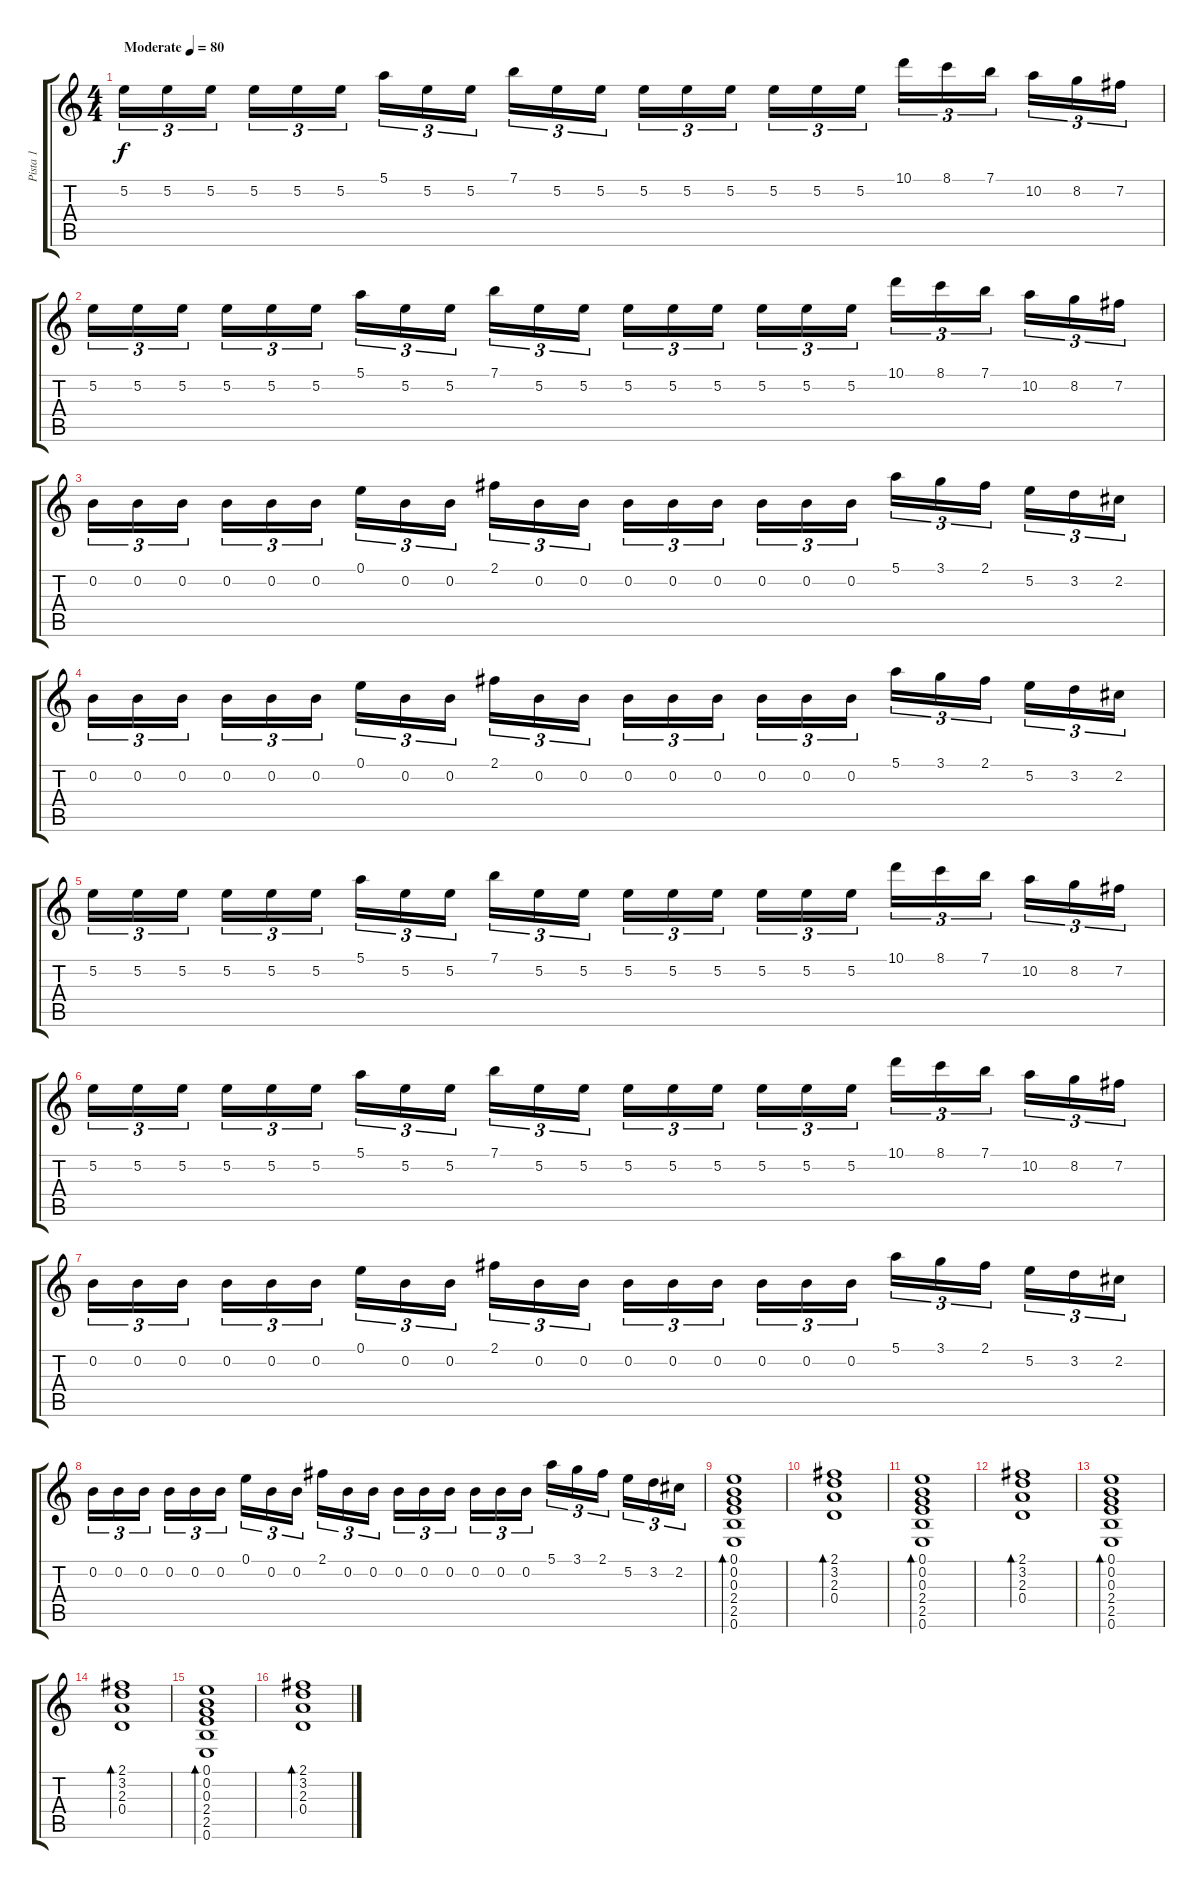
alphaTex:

\track ("Pista 1" "Pista 1") {instrument distortionguitar}
\staff {score tabs}
\tuning (E4 B3 G3 D3 A2 E2) {hide}
\ts (4 4)
\tempo (80 "Moderate")
\clef g2
\ks c
5.2.16{tu (3 2) dy f instrument distortionguitar} 5.2.16{tu (3 2)} 5.2.16{tu (3 2) beam splitsecondary} 5.2.16{tu (3 2)} 5.2.16{tu (3 2)} 5.2.16{tu (3 2)} 5.1.16{tu (3 2)} 5.2.16{tu (3 2)} 5.2.16{tu (3 2) beam splitsecondary} 7.1.16{tu (3 2)} 5.2.16{tu (3 2)} 5.2.16{tu (3 2)} 5.2.16{tu (3 2)} 5.2.16{tu (3 2)} 5.2.16{tu (3 2) beam splitsecondary} 5.2.16{tu (3 2)} 5.2.16{tu (3 2)} 5.2.16{tu (3 2)} 10.1.16{tu (3 2)} 8.1.16{tu (3 2)} 7.1.16{tu (3 2) beam splitsecondary} 10.2.16{tu (3 2)} 8.2.16{tu (3 2)} 7.2.16{tu (3 2)} |
5.2.16{tu (3 2)} 5.2.16{tu (3 2)} 5.2.16{tu (3 2) beam splitsecondary} 5.2.16{tu (3 2)} 5.2.16{tu (3 2)} 5.2.16{tu (3 2)} 5.1.16{tu (3 2)} 5.2.16{tu (3 2)} 5.2.16{tu (3 2) beam splitsecondary} 7.1.16{tu (3 2)} 5.2.16{tu (3 2)} 5.2.16{tu (3 2)} 5.2.16{tu (3 2)} 5.2.16{tu (3 2)} 5.2.16{tu (3 2) beam splitsecondary} 5.2.16{tu (3 2)} 5.2.16{tu (3 2)} 5.2.16{tu (3 2)} 10.1.16{tu (3 2)} 8.1.16{tu (3 2)} 7.1.16{tu (3 2) beam splitsecondary} 10.2.16{tu (3 2)} 8.2.16{tu (3 2)} 7.2.16{tu (3 2)} |
0.2.16{tu (3 2)} 0.2.16{tu (3 2)} 0.2.16{tu (3 2) beam splitsecondary} 0.2.16{tu (3 2)} 0.2.16{tu (3 2)} 0.2.16{tu (3 2)} 0.1.16{tu (3 2)} 0.2.16{tu (3 2)} 0.2.16{tu (3 2) beam splitsecondary} 2.1.16{tu (3 2)} 0.2.16{tu (3 2)} 0.2.16{tu (3 2)} 0.2.16{tu (3 2)} 0.2.16{tu (3 2)} 0.2.16{tu (3 2) beam splitsecondary} 0.2.16{tu (3 2)} 0.2.16{tu (3 2)} 0.2.16{tu (3 2)} 5.1.16{tu (3 2)} 3.1.16{tu (3 2)} 2.1.16{tu (3 2) beam splitsecondary} 5.2.16{tu (3 2)} 3.2.16{tu (3 2)} 2.2.16{tu (3 2)} |
0.2.16{tu (3 2)} 0.2.16{tu (3 2)} 0.2.16{tu (3 2) beam splitsecondary} 0.2.16{tu (3 2)} 0.2.16{tu (3 2)} 0.2.16{tu (3 2)} 0.1.16{tu (3 2)} 0.2.16{tu (3 2)} 0.2.16{tu (3 2) beam splitsecondary} 2.1.16{tu (3 2)} 0.2.16{tu (3 2)} 0.2.16{tu (3 2)} 0.2.16{tu (3 2)} 0.2.16{tu (3 2)} 0.2.16{tu (3 2) beam splitsecondary} 0.2.16{tu (3 2)} 0.2.16{tu (3 2)} 0.2.16{tu (3 2)} 5.1.16{tu (3 2)} 3.1.16{tu (3 2)} 2.1.16{tu (3 2) beam splitsecondary} 5.2.16{tu (3 2)} 3.2.16{tu (3 2)} 2.2.16{tu (3 2)} |
5.2.16{tu (3 2)} 5.2.16{tu (3 2)} 5.2.16{tu (3 2) beam splitsecondary} 5.2.16{tu (3 2)} 5.2.16{tu (3 2)} 5.2.16{tu (3 2)} 5.1.16{tu (3 2)} 5.2.16{tu (3 2)} 5.2.16{tu (3 2) beam splitsecondary} 7.1.16{tu (3 2)} 5.2.16{tu (3 2)} 5.2.16{tu (3 2)} 5.2.16{tu (3 2)} 5.2.16{tu (3 2)} 5.2.16{tu (3 2) beam splitsecondary} 5.2.16{tu (3 2)} 5.2.16{tu (3 2)} 5.2.16{tu (3 2)} 10.1.16{tu (3 2)} 8.1.16{tu (3 2)} 7.1.16{tu (3 2) beam splitsecondary} 10.2.16{tu (3 2)} 8.2.16{tu (3 2)} 7.2.16{tu (3 2)} |
5.2.16{tu (3 2)} 5.2.16{tu (3 2)} 5.2.16{tu (3 2) beam splitsecondary} 5.2.16{tu (3 2)} 5.2.16{tu (3 2)} 5.2.16{tu (3 2)} 5.1.16{tu (3 2)} 5.2.16{tu (3 2)} 5.2.16{tu (3 2) beam splitsecondary} 7.1.16{tu (3 2)} 5.2.16{tu (3 2)} 5.2.16{tu (3 2)} 5.2.16{tu (3 2)} 5.2.16{tu (3 2)} 5.2.16{tu (3 2) beam splitsecondary} 5.2.16{tu (3 2)} 5.2.16{tu (3 2)} 5.2.16{tu (3 2)} 10.1.16{tu (3 2)} 8.1.16{tu (3 2)} 7.1.16{tu (3 2) beam splitsecondary} 10.2.16{tu (3 2)} 8.2.16{tu (3 2)} 7.2.16{tu (3 2)} |
0.2.16{tu (3 2)} 0.2.16{tu (3 2)} 0.2.16{tu (3 2) beam splitsecondary} 0.2.16{tu (3 2)} 0.2.16{tu (3 2)} 0.2.16{tu (3 2)} 0.1.16{tu (3 2)} 0.2.16{tu (3 2)} 0.2.16{tu (3 2) beam splitsecondary} 2.1.16{tu (3 2)} 0.2.16{tu (3 2)} 0.2.16{tu (3 2)} 0.2.16{tu (3 2)} 0.2.16{tu (3 2)} 0.2.16{tu (3 2) beam splitsecondary} 0.2.16{tu (3 2)} 0.2.16{tu (3 2)} 0.2.16{tu (3 2)} 5.1.16{tu (3 2)} 3.1.16{tu (3 2)} 2.1.16{tu (3 2) beam splitsecondary} 5.2.16{tu (3 2)} 3.2.16{tu (3 2)} 2.2.16{tu (3 2)} |
0.2.16{tu (3 2)} 0.2.16{tu (3 2)} 0.2.16{tu (3 2) beam splitsecondary} 0.2.16{tu (3 2)} 0.2.16{tu (3 2)} 0.2.16{tu (3 2)} 0.1.16{tu (3 2)} 0.2.16{tu (3 2)} 0.2.16{tu (3 2) beam splitsecondary} 2.1.16{tu (3 2)} 0.2.16{tu (3 2)} 0.2.16{tu (3 2)} 0.2.16{tu (3 2)} 0.2.16{tu (3 2)} 0.2.16{tu (3 2) beam splitsecondary} 0.2.16{tu (3 2)} 0.2.16{tu (3 2)} 0.2.16{tu (3 2)} 5.1.16{tu (3 2)} 3.1.16{tu (3 2)} 2.1.16{tu (3 2) beam splitsecondary} 5.2.16{tu (3 2)} 3.2.16{tu (3 2)} 2.2.16{tu (3 2)} |
(0.1 0.2 0.3 2.4 2.5 0.6).1{bd 240 instrument electricguitarclean} |
(2.1 3.2 2.3 0.4).1{bd 240} |
(0.1 0.2 0.3 2.4 2.5 0.6).1{bd 240} |
(2.1 3.2 2.3 0.4).1{bd 240} |
(0.1 0.2 0.3 2.4 2.5 0.6).1{bd 240} |
(2.1 3.2 2.3 0.4).1{bd 240} |
(0.1 0.2 0.3 2.4 2.5 0.6).1{bd 240} |
(2.1 3.2 2.3 0.4).1{bd 240}
